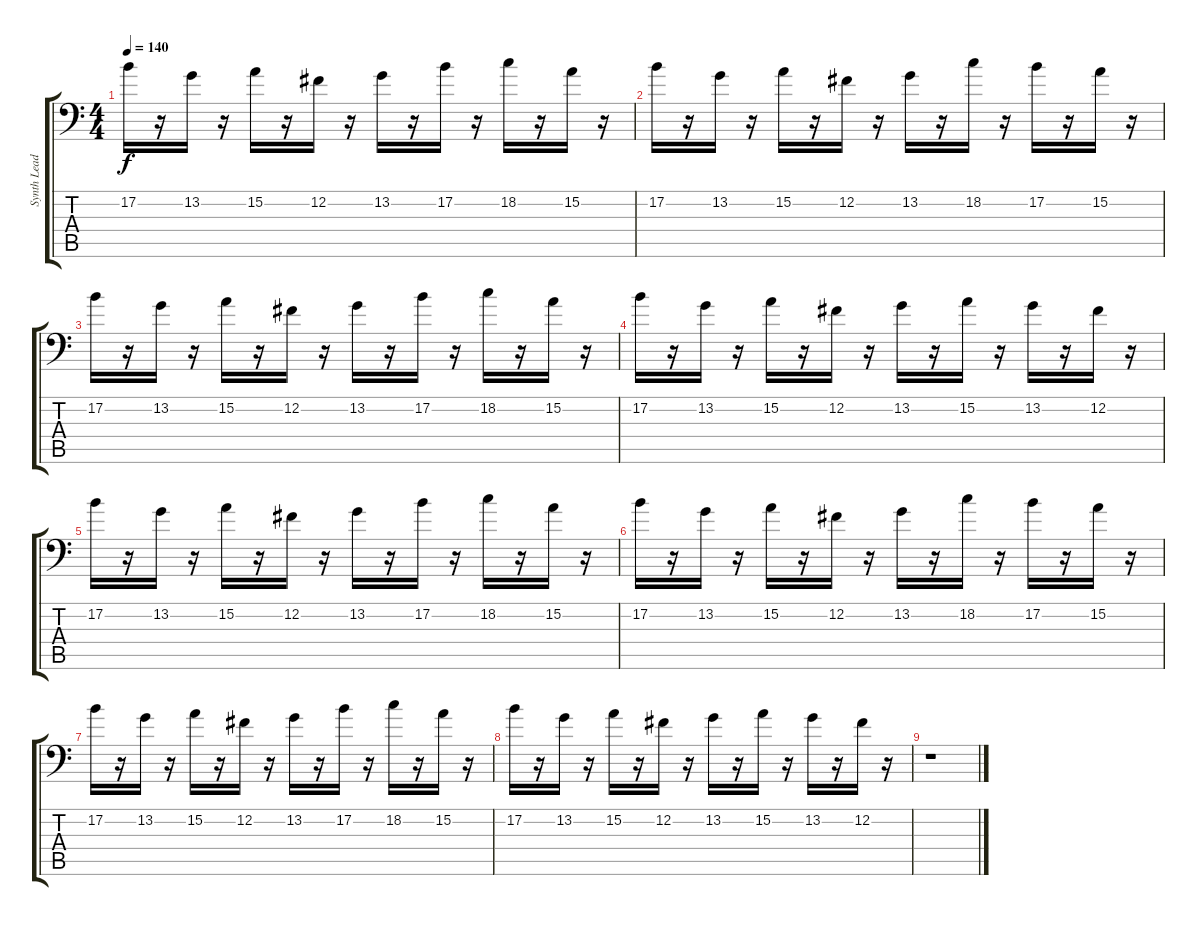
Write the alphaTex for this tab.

\track ("Synth Lead" "Synth Lead") {instrument stringensemble1}
\staff {score tabs}
\tuning (B3 Gb3 D3 A2 E2 A1) {hide}
\ts (4 4)
\tempo 140
\clef f4
\ks c
17.2.16{dy f} r.16 13.2.16 r.16 15.2.16 r.16 12.2.16 r.16 13.2.16 r.16 17.2.16 r.16 18.2.16 r.16 15.2.16 r.16 |
17.2.16 r.16 13.2.16 r.16 15.2.16 r.16 12.2.16 r.16 13.2.16 r.16 18.2.16 r.16 17.2.16 r.16 15.2.16 r.16 |
17.2.16 r.16 13.2.16 r.16 15.2.16 r.16 12.2.16 r.16 13.2.16 r.16 17.2.16 r.16 18.2.16 r.16 15.2.16 r.16 |
17.2.16 r.16 13.2.16 r.16 15.2.16 r.16 12.2.16 r.16 13.2.16 r.16 15.2.16 r.16 13.2.16 r.16 12.2.16 r.16 |
17.2.16 r.16 13.2.16 r.16 15.2.16 r.16 12.2.16 r.16 13.2.16 r.16 17.2.16 r.16 18.2.16 r.16 15.2.16 r.16 |
17.2.16 r.16 13.2.16 r.16 15.2.16 r.16 12.2.16 r.16 13.2.16 r.16 18.2.16 r.16 17.2.16 r.16 15.2.16 r.16 |
17.2.16 r.16 13.2.16 r.16 15.2.16 r.16 12.2.16 r.16 13.2.16 r.16 17.2.16 r.16 18.2.16 r.16 15.2.16 r.16 |
17.2.16 r.16 13.2.16 r.16 15.2.16 r.16 12.2.16 r.16 13.2.16 r.16 15.2.16 r.16 13.2.16 r.16 12.2.16 r.16 |
r.1
